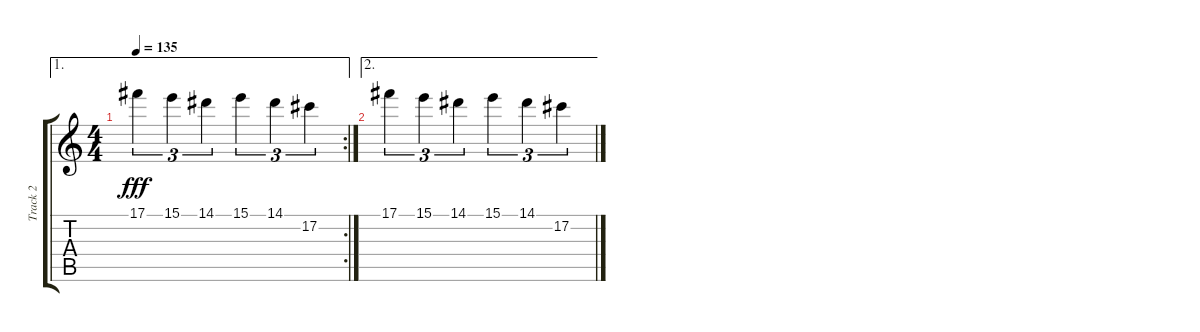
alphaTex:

\track ("Track 2" "Track 2") {instrument electricguitarjazz}
\staff {score tabs}
\tuning (Db4 Ab3 E3 B2 Gb2 B1) {hide}
\ae 1
\rc 2
\ts (4 4)
\tempo 135
\clef g2
\ks c
17.1.4{tu (3 2) dy fff} 15.1.4{tu (3 2)} 14.1.4{tu (3 2)} 15.1.4{tu (3 2)} 14.1.4{tu (3 2)} 17.2.4{tu (3 2)} |
\ae 2
17.1.4{tu (3 2)} 15.1.4{tu (3 2)} 14.1.4{tu (3 2)} 15.1.4{tu (3 2)} 14.1.4{tu (3 2)} 17.2.4{tu (3 2)}
